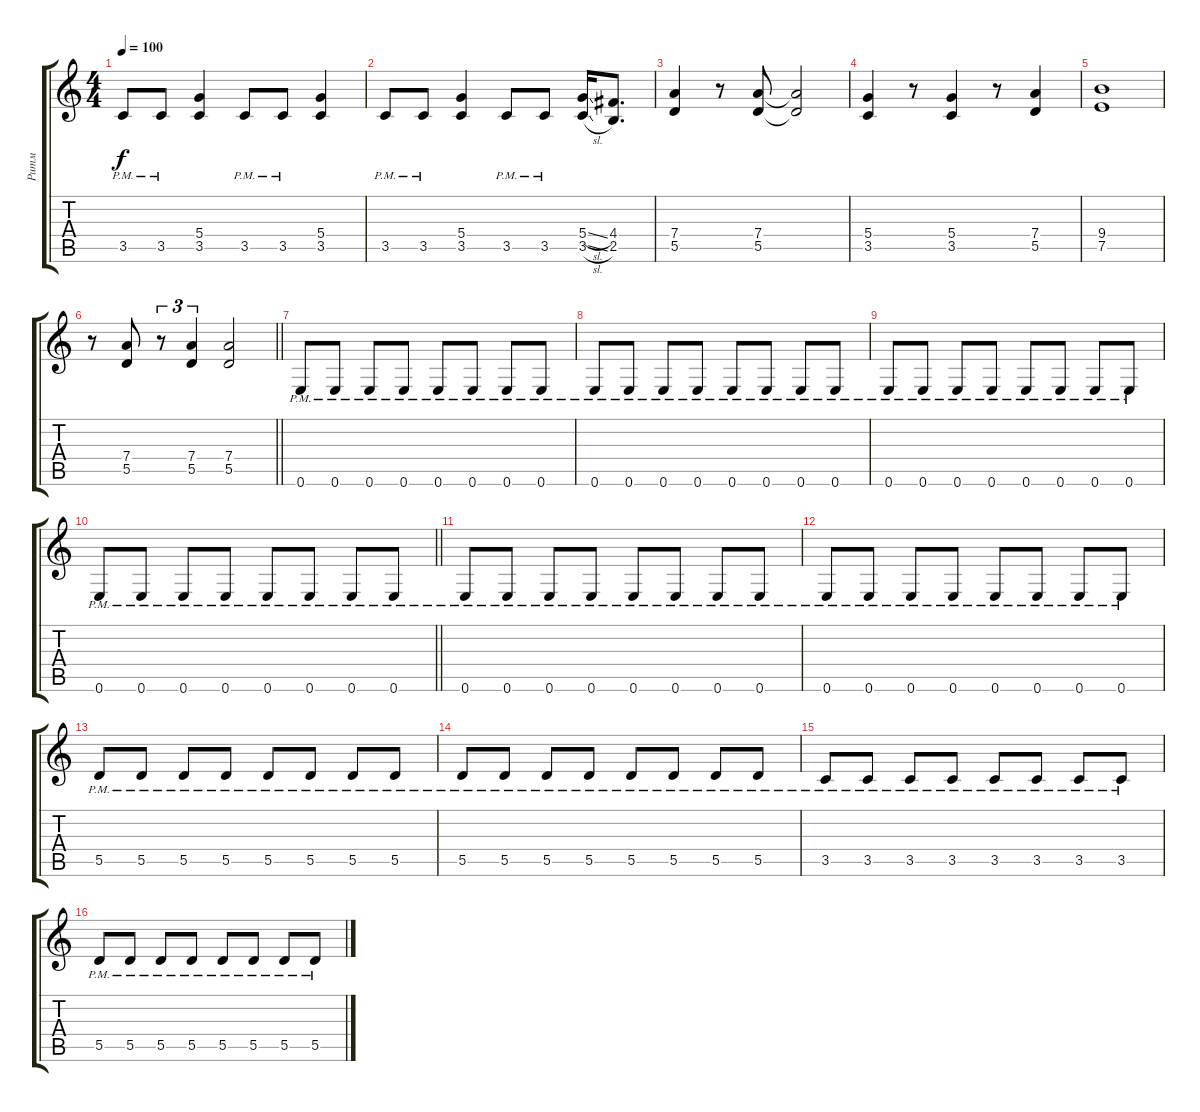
\track ("Ритм" "Ритм") {instrument distortionguitar}
\staff {score tabs}
\tuning (E4 B3 G3 D3 A2 E2) {hide}
\ts (4 4)
\tempo 100
\clef g2
\ks c
3.5{pm}.8{dy f} 3.5{pm}.8 (5.4 3.5).4 3.5{pm}.8 3.5{pm}.8 (5.4 3.5).4 |
3.5{pm}.8 3.5{pm}.8 (5.4 3.5).4 3.5{pm}.8 3.5{pm}.8 (5.4{sl} 3.5{sl}).16 (4.4 2.5).8{d} |
(7.4 5.5).4 r.8 (7.4 5.5).8 (7.4{t} 5.5{t}).2 |
(5.4 3.5).4 r.8 (5.4 3.5).4 r.8 (7.4 5.5).4 |
(9.4 7.5).1 |
\barLineRight lightlight
r.8 (7.4 5.5).8 r.8{tu (3 2)} (7.4 5.5).4{tu (3 2)} (7.4 5.5).2 |
0.6{pm}.8 0.6{pm}.8 0.6{pm}.8 0.6{pm}.8 0.6{pm}.8 0.6{pm}.8 0.6{pm}.8 0.6{pm}.8 |
0.6{pm}.8 0.6{pm}.8 0.6{pm}.8 0.6{pm}.8 0.6{pm}.8 0.6{pm}.8 0.6{pm}.8 0.6{pm}.8 |
0.6{pm}.8 0.6{pm}.8 0.6{pm}.8 0.6{pm}.8 0.6{pm}.8 0.6{pm}.8 0.6{pm}.8 0.6{pm}.8 |
\barLineRight lightlight
0.6{pm}.8 0.6{pm}.8 0.6{pm}.8 0.6{pm}.8 0.6{pm}.8 0.6{pm}.8 0.6{pm}.8 0.6{pm}.8 |
0.6{pm}.8 0.6{pm}.8 0.6{pm}.8 0.6{pm}.8 0.6{pm}.8 0.6{pm}.8 0.6{pm}.8 0.6{pm}.8 |
0.6{pm}.8 0.6{pm}.8 0.6{pm}.8 0.6{pm}.8 0.6{pm}.8 0.6{pm}.8 0.6{pm}.8 0.6{pm}.8 |
5.5{pm}.8 5.5{pm}.8 5.5{pm}.8 5.5{pm}.8 5.5{pm}.8 5.5{pm}.8 5.5{pm}.8 5.5{pm}.8 |
5.5{pm}.8 5.5{pm}.8 5.5{pm}.8 5.5{pm}.8 5.5{pm}.8 5.5{pm}.8 5.5{pm}.8 5.5{pm}.8 |
3.5{pm}.8 3.5{pm}.8 3.5{pm}.8 3.5{pm}.8 3.5{pm}.8 3.5{pm}.8 3.5{pm}.8 3.5{pm}.8 |
5.5{pm}.8 5.5{pm}.8 5.5{pm}.8 5.5{pm}.8 5.5{pm}.8 5.5{pm}.8 5.5{pm}.8 5.5{pm}.8
